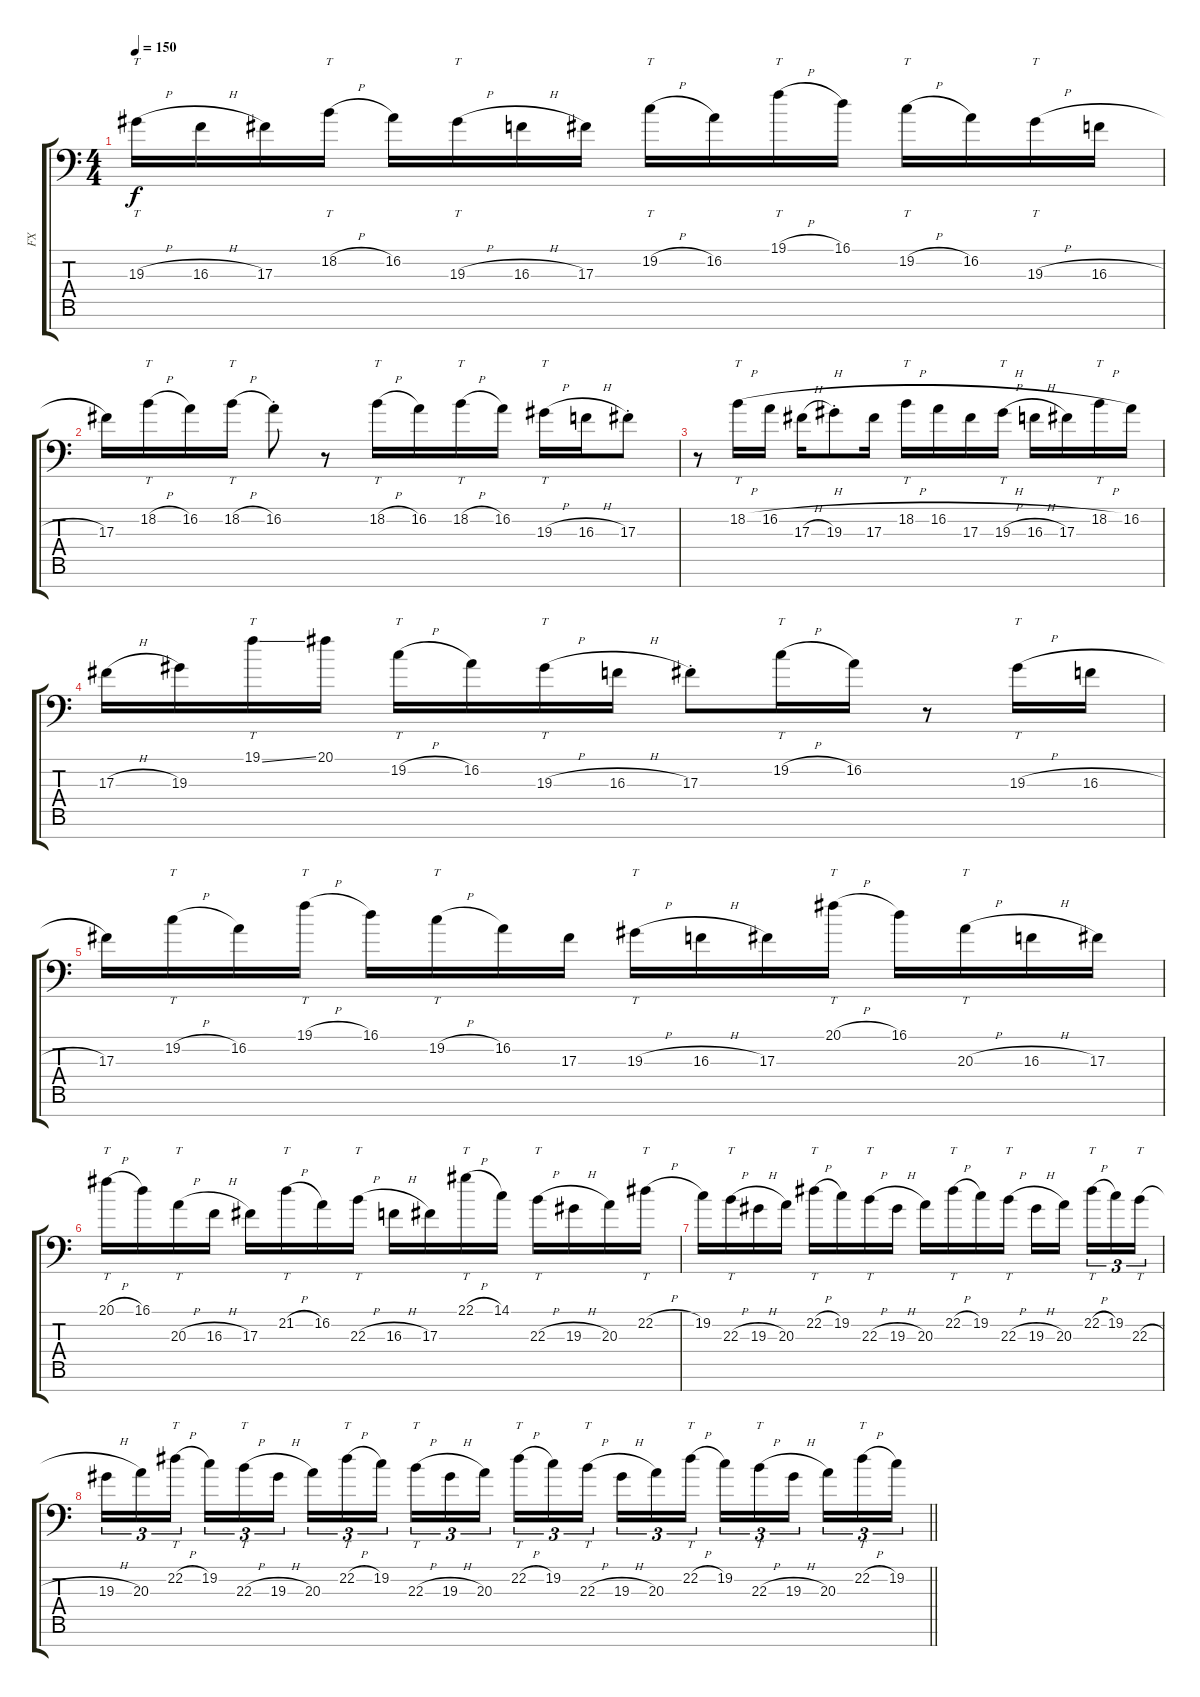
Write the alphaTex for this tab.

\track ("FX" "FX") {instrument pad7halo}
\staff {score tabs}
\tuning (Bb3 F3 Db3 Ab2 Eb2 Bb1 E1) {hide}
\ts (4 4)
\tempo 150
\clef f4
\ks c
19.3{h}.16{tt dy f} 16.3{h}.16 17.3.16 18.2{h}.16{tt} 16.2.16 19.3{h}.16{tt} 16.3{h}.16 17.3.16 19.2{h}.16{tt} 16.2.16 19.1{h}.16{tt} 16.1.16 19.2{h}.16{tt} 16.2.16 19.3{h}.16{tt} 16.3{h}.16 |
17.3.16 18.2{h}.16{tt} 16.2.16 18.2{h}.16{tt} 16.2{st}.8 r.8 18.2{h}.16{tt} 16.2.16 18.2{h}.16{tt} 16.2.16 19.3{h}.16{tt} 16.3{h}.16 17.3{st}.8 |
r.8 18.2{h}.16{tt} 16.2{h}.16 17.3{h}.16 19.3{st}.8 17.3.16 18.2{h}.16{tt} 16.2{h}.16 17.3.16 19.3{h}.16{tt} 16.3{h}.16 17.3.16 18.2{h}.16{tt} 16.2.16 |
17.3{h}.16 19.3.16 19.1{ss}.16{tt} 20.1.16 19.2{h}.16{tt} 16.2.16 19.3{h}.16{tt} 16.3{h}.16 17.3{st}.8 19.2{h}.16{tt} 16.2.16 r.8 19.3{h}.16{tt} 16.3{h}.16 |
17.3.16 19.2{h}.16{tt} 16.2.16 19.1{h}.16{tt} 16.1.16 19.2{h}.16{tt} 16.2.16 17.3.16 19.3{h}.16{tt} 16.3{h}.16 17.3.16 20.1{h}.16{tt} 16.1.16 20.3{h}.16{tt} 16.3{h}.16 17.3.16 |
20.1{h}.16{tt} 16.1.16 20.3{h}.16{tt} 16.3{h}.16 17.3.16 21.2{h}.16{tt} 16.2.16 22.3{h}.16{tt} 16.3{h}.16 17.3.16 22.1{h}.16{tt} 14.1.16 22.3{h}.16{tt} 19.3{h}.16 20.3.16 22.2{h}.16{tt} |
19.2.16 22.3{h}.16{tt} 19.3{h}.16 20.3.16 22.2{h}.16{tt} 19.2.16 22.3{h}.16{tt} 19.3{h}.16 20.3.16 22.2{h}.16{tt} 19.2.16 22.3{h}.16{tt} 19.3{h}.16 20.3.16{beam splitsecondary} 22.2{h}.16{tt tu (3 2)} 19.2.16{tu (3 2)} 22.3{h}.16{tt tu (3 2)} |
\barLineRight lightlight
19.3{h}.16{tu (3 2)} 20.3.16{tu (3 2)} 22.2{h}.16{tt tu (3 2) beam splitsecondary} 19.2.16{tu (3 2)} 22.3{h}.16{tt tu (3 2)} 19.3{h}.16{tu (3 2)} 20.3.16{tu (3 2)} 22.2{h}.16{tt tu (3 2)} 19.2.16{tu (3 2) beam splitsecondary} 22.3{h}.16{tt tu (3 2)} 19.3{h}.16{tu (3 2)} 20.3.16{tu (3 2)} 22.2{h}.16{tt tu (3 2)} 19.2.16{tu (3 2)} 22.3{h}.16{tt tu (3 2) beam splitsecondary} 19.3{h}.16{tu (3 2)} 20.3.16{tu (3 2)} 22.2{h}.16{tt tu (3 2)} 19.2.16{tu (3 2)} 22.3{h}.16{tt tu (3 2)} 19.3{h}.16{tu (3 2) beam splitsecondary} 20.3.16{tu (3 2)} 22.2{h}.16{tt tu (3 2)} 19.2.16{tu (3 2)}
